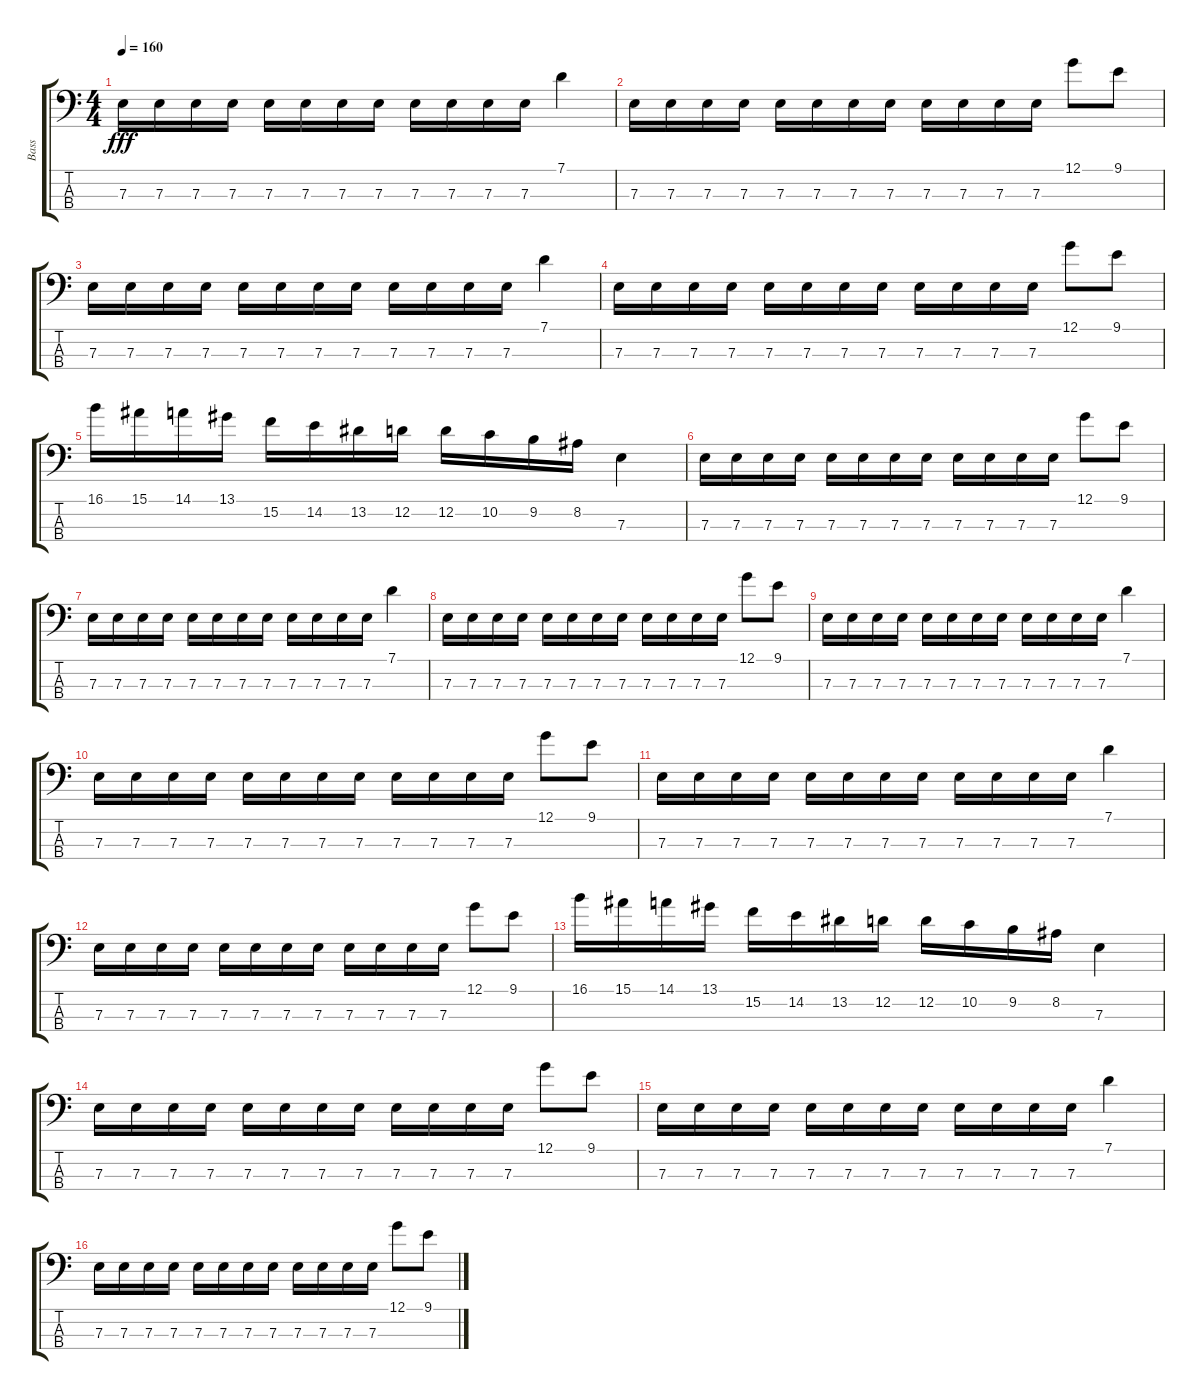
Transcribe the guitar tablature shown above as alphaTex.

\track ("Bass" "Bass") {instrument electricbasspick}
\staff {score tabs}
\tuning (G2 D2 A1 E1) {hide}
\ts (4 4)
\tempo 160
\clef f4
\ks c
7.3.16{dy fff} 7.3.16 7.3.16 7.3.16 7.3.16 7.3.16 7.3.16 7.3.16 7.3.16 7.3.16 7.3.16 7.3.16 7.1.4 |
7.3.16 7.3.16 7.3.16 7.3.16 7.3.16 7.3.16 7.3.16 7.3.16 7.3.16 7.3.16 7.3.16 7.3.16 12.1.8 9.1.8 |
7.3.16 7.3.16 7.3.16 7.3.16 7.3.16 7.3.16 7.3.16 7.3.16 7.3.16 7.3.16 7.3.16 7.3.16 7.1.4 |
7.3.16 7.3.16 7.3.16 7.3.16 7.3.16 7.3.16 7.3.16 7.3.16 7.3.16 7.3.16 7.3.16 7.3.16 12.1.8 9.1.8 |
16.1.16 15.1.16 14.1.16 13.1.16 15.2.16 14.2.16 13.2.16 12.2.16 12.2.16 10.2.16 9.2.16 8.2.16 7.3.4 |
7.3.16 7.3.16 7.3.16 7.3.16 7.3.16 7.3.16 7.3.16 7.3.16 7.3.16 7.3.16 7.3.16 7.3.16 12.1.8 9.1.8 |
7.3.16 7.3.16 7.3.16 7.3.16 7.3.16 7.3.16 7.3.16 7.3.16 7.3.16 7.3.16 7.3.16 7.3.16 7.1.4 |
7.3.16 7.3.16 7.3.16 7.3.16 7.3.16 7.3.16 7.3.16 7.3.16 7.3.16 7.3.16 7.3.16 7.3.16 12.1.8 9.1.8 |
7.3.16 7.3.16 7.3.16 7.3.16 7.3.16 7.3.16 7.3.16 7.3.16 7.3.16 7.3.16 7.3.16 7.3.16 7.1.4 |
7.3.16 7.3.16 7.3.16 7.3.16 7.3.16 7.3.16 7.3.16 7.3.16 7.3.16 7.3.16 7.3.16 7.3.16 12.1.8 9.1.8 |
7.3.16 7.3.16 7.3.16 7.3.16 7.3.16 7.3.16 7.3.16 7.3.16 7.3.16 7.3.16 7.3.16 7.3.16 7.1.4 |
7.3.16 7.3.16 7.3.16 7.3.16 7.3.16 7.3.16 7.3.16 7.3.16 7.3.16 7.3.16 7.3.16 7.3.16 12.1.8 9.1.8 |
16.1.16 15.1.16 14.1.16 13.1.16 15.2.16 14.2.16 13.2.16 12.2.16 12.2.16 10.2.16 9.2.16 8.2.16 7.3.4 |
7.3.16 7.3.16 7.3.16 7.3.16 7.3.16 7.3.16 7.3.16 7.3.16 7.3.16 7.3.16 7.3.16 7.3.16 12.1.8 9.1.8 |
7.3.16 7.3.16 7.3.16 7.3.16 7.3.16 7.3.16 7.3.16 7.3.16 7.3.16 7.3.16 7.3.16 7.3.16 7.1.4 |
7.3.16 7.3.16 7.3.16 7.3.16 7.3.16 7.3.16 7.3.16 7.3.16 7.3.16 7.3.16 7.3.16 7.3.16 12.1.8 9.1.8
